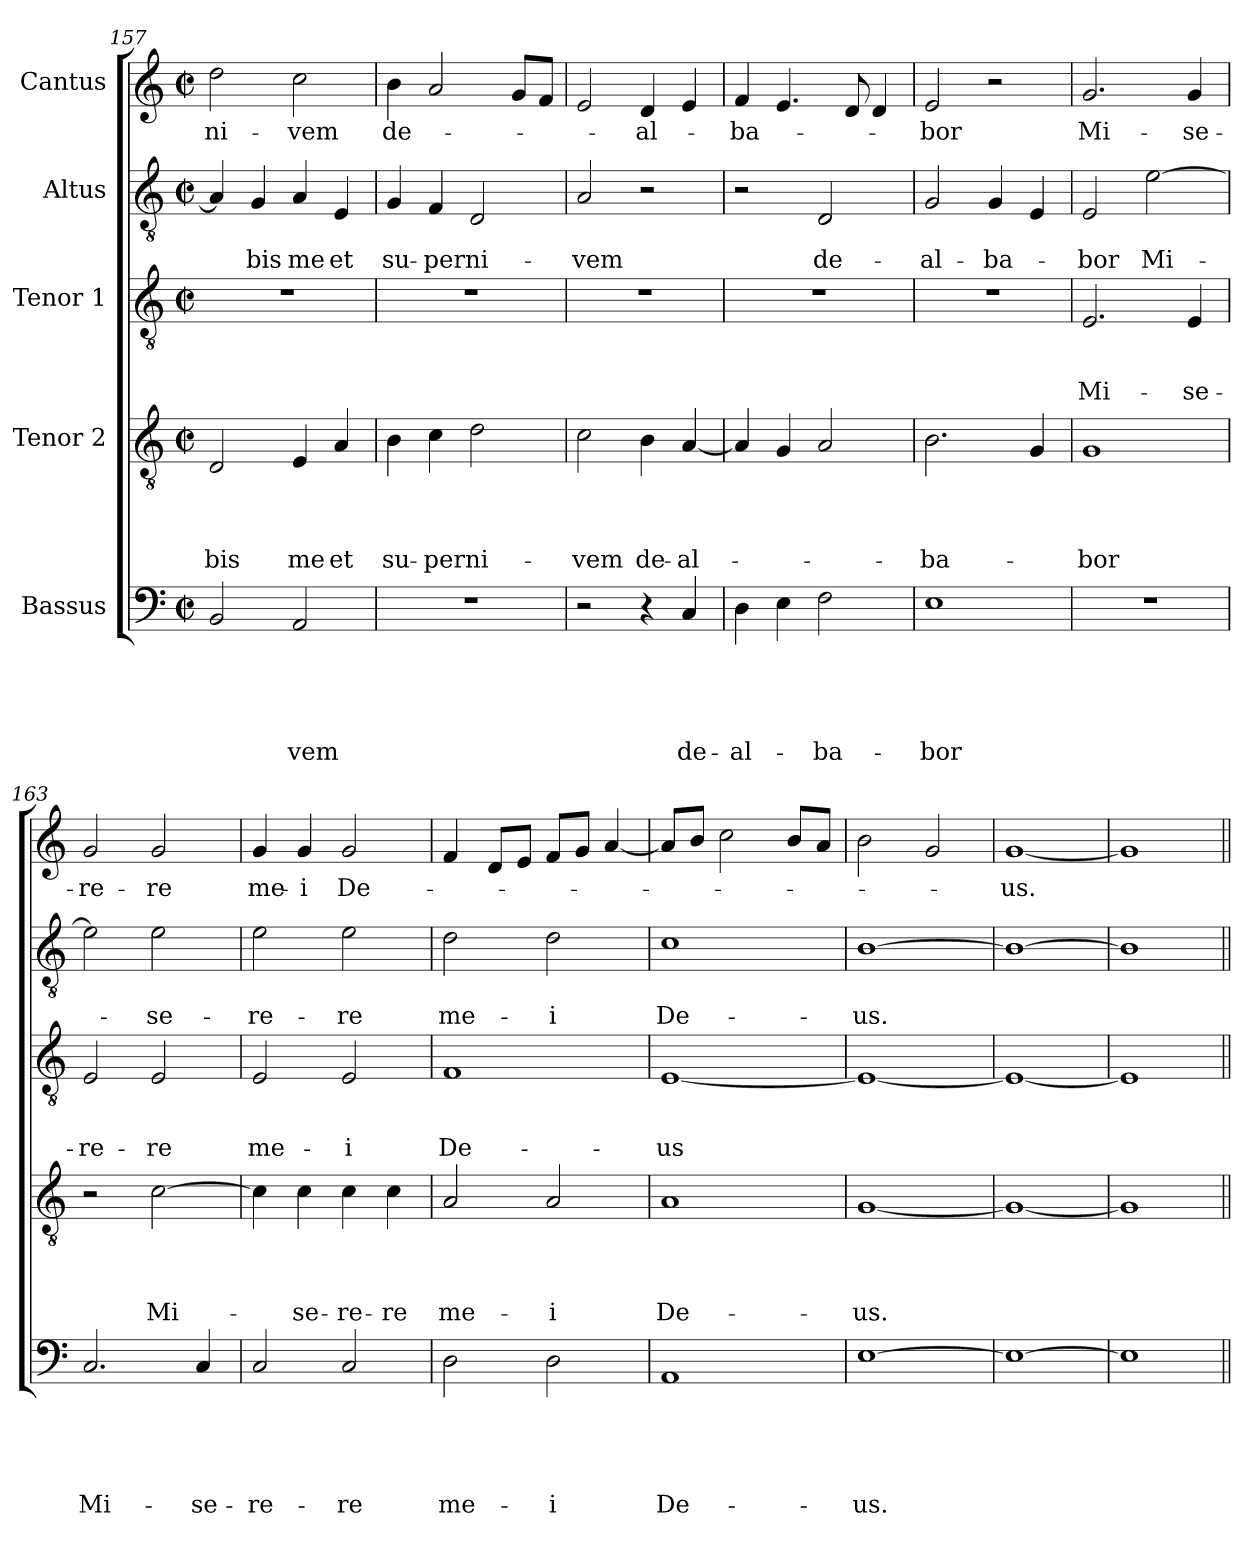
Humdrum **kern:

**kern	**text	**text	**text	**text	**text	**kern	**text	**text	**text	**text	**kern	**text	**text	**text	**kern	**text	**text	**kern	**text
*part5	*part5	*part5	*part5	*part5	*part5	*part4	*part4	*part4	*part4	*part4	*part3	*part3	*part3	*part3	*part2	*part2	*part2	*part1	*part1
*staff5	*staff5	*staff5	*staff5	*staff5	*staff5	*staff4	*staff4	*staff4	*staff4	*staff4	*staff3	*staff3	*staff3	*staff3	*staff2	*staff2	*staff2	*staff1	*staff1
*I"Bassus	*	*	*	*	*	*I"Tenor 2	*	*	*	*	*I"Tenor 1	*	*	*	*I"Altus	*	*	*I"Cantus	*
!!LO:LB:g=z
*clefF4	*	*	*	*	*	*clefGv2	*	*	*	*	*clefGv2	*	*	*	*clefGv2	*	*	*clefG2	*
*k[]	*	*	*	*	*	*k[]	*	*	*	*	*k[]	*	*	*	*k[]	*	*	*k[]	*
*C:	*	*	*	*	*	*C:	*	*	*	*	*C:	*	*	*	*C:	*	*	*C:	*
*M2/2	*	*	*	*	*	*M2/2	*	*	*	*	*M2/2	*	*	*	*M2/2	*	*	*M2/2	*
*met(c|)	*	*	*	*	*	*met(c|)	*	*	*	*	*met(c|)	*	*	*	*met(c|)	*	*	*met(c|)	*
=157	=157	=157	=157	=157	=157	=157	=157	=157	=157	=157	=157	=157	=157	=157	=157	=157	=157	=157	=157
!	!	!	!	!	!	!	!	!	!	!LO:LY:b	!	!	!	!	!	!	!	!	!LO:LY:b
2BB/	.	.	.	.	.	2D/	.	.	.	-bis	1r	.	.	.	4A/]	.	.	2dd\	ni-
!	!	!	!	!	!	!	!	!	!	!	!	!	!	!	!	!	!LO:LY:b	!	!
.	.	.	.	.	.	.	.	.	.	.	.	.	.	.	4G/	.	-bis	.	.
!	!	!	!	!	!LO:LY:b	!	!	!	!	!LO:LY:b	!	!	!	!	!	!	!LO:LY:b	!	!LO:LY:b
2AA/	.	.	.	.	-vem	4E/	.	.	.	me	.	.	.	.	4A/	.	me	2cc\	-vem
!	!	!	!	!	!	!	!	!	!	!LO:LY:b	!	!	!	!	!	!	!LO:LY:b	!	!
.	.	.	.	.	.	4A/	.	.	.	et	.	.	.	.	4E/	.	et	.	.
=158	=158	=158	=158	=158	=158	=158	=158	=158	=158	=158	=158	=158	=158	=158	=158	=158	=158	=158	=158
!	!	!	!	!	!	!	!	!	!	!LO:LY:b	!	!	!	!	!	!	!LO:LY:b	!	!LO:LY:b
1r	.	.	.	.	.	4B\	.	.	.	su-	1r	.	.	.	4G/	.	su-	4b\	de-
!	!	!	!	!	!	!	!	!	!	!LO:LY:b	!	!	!	!	!	!	!LO:LY:b	!	!
.	.	.	.	.	.	4c\	.	.	.	-per	.	.	.	.	4F/	.	-per	2a/	.
!	!	!	!	!	!	!	!	!	!	!LO:LY:b	!	!	!	!	!	!	!LO:LY:b	!	!
.	.	.	.	.	.	2d\	.	.	.	ni-	.	.	.	.	2D/	.	ni-	.	.
.	.	.	.	.	.	.	.	.	.	.	.	.	.	.	.	.	.	8g/L	.
.	.	.	.	.	.	.	.	.	.	.	.	.	.	.	.	.	.	8f/J	.
=159	=159	=159	=159	=159	=159	=159	=159	=159	=159	=159	=159	=159	=159	=159	=159	=159	=159	=159	=159
!	!	!	!	!	!	!	!	!	!	!LO:LY:b	!	!	!	!	!	!	!LO:LY:b	!	!
2r	.	.	.	.	.	2c\	.	.	.	-vem	1r	.	.	.	2A/	.	-vem	2e/	.
!	!	!	!	!	!	!	!	!	!	!LO:LY:b	!	!	!	!	!	!	!	!	!LO:LY:b
4r	.	.	.	.	.	4B\	.	.	.	de-	.	.	.	.	2r	.	.	4d/	-al-
!	!	!	!	!	!LO:LY:b	!	!	!	!	!LO:LY:b	!	!	!	!	!	!	!	!	!
4C/	.	.	.	.	de-	[4A/	.	.	.	-al-	.	.	.	.	.	.	.	4e/	.
=160	=160	=160	=160	=160	=160	=160	=160	=160	=160	=160	=160	=160	=160	=160	=160	=160	=160	=160	=160
!	!	!	!	!	!LO:LY:b	!	!	!	!	!	!	!	!	!	!	!	!	!	!LO:LY:b
4D\	.	.	.	.	-al-	4A/]	.	.	.	.	1r	.	.	.	2r	.	.	4f/	-ba-
4E\	.	.	.	.	.	4G/	.	.	.	.	.	.	.	.	.	.	.	4.e/	.
!	!	!	!	!	!LO:LY:b	!	!	!	!	!	!	!	!	!	!	!	!LO:LY:b	!	!
2F\	.	.	.	.	-ba-	2A/	.	.	.	.	.	.	.	.	2D/	.	de-	.	.
.	.	.	.	.	.	.	.	.	.	.	.	.	.	.	.	.	.	8d/	.
.	.	.	.	.	.	.	.	.	.	.	.	.	.	.	.	.	.	4d/	.
=161	=161	=161	=161	=161	=161	=161	=161	=161	=161	=161	=161	=161	=161	=161	=161	=161	=161	=161	=161
!	!	!	!	!	!LO:LY:b	!	!	!	!	!LO:LY:b	!	!	!	!	!	!	!LO:LY:b	!	!LO:LY:b
1E	.	.	.	.	-bor	2.B\	.	.	.	-ba-	1r	.	.	.	2G/	.	-al-	2e/	-bor
!	!	!	!	!	!	!	!	!	!	!	!	!	!	!	!	!	!LO:LY:b	!	!
.	.	.	.	.	.	.	.	.	.	.	.	.	.	.	4G/	.	-ba-	2r	.
.	.	.	.	.	.	4G/	.	.	.	.	.	.	.	.	4E/	.	.	.	.
=162	=162	=162	=162	=162	=162	=162	=162	=162	=162	=162	=162	=162	=162	=162	=162	=162	=162	=162	=162
!	!	!	!	!	!	!	!	!	!	!LO:LY:b	!	!	!	!LO:LY:b	!	!	!LO:LY:b	!	!LO:LY:b
1r	.	.	.	.	.	1G	.	.	.	-bor	2.E/	.	.	Mi-	2E/	.	-bor	2.g/	Mi-
!	!	!	!	!	!	!	!	!	!	!	!	!	!	!	!	!	!LO:LY:b	!	!
.	.	.	.	.	.	.	.	.	.	.	.	.	.	.	[2e\	.	Mi-	.	.
!	!	!	!	!	!	!	!	!	!	!	!	!	!	!LO:LY:b	!	!	!	!	!LO:LY:b
.	.	.	.	.	.	.	.	.	.	.	4E/	.	.	-se-	.	.	.	4g/	-se-
=163	=163	=163	=163	=163	=163	=163	=163	=163	=163	=163	=163	=163	=163	=163	=163	=163	=163	=163	=163
!	!	!	!	!	!LO:LY:b	!	!	!	!	!	!	!	!	!LO:LY:b	!	!	!	!	!LO:LY:b
2.C/	.	.	.	.	Mi-	2r	.	.	.	.	2E/	.	.	-re-	2e\]	.	.	2g/	-re-
!	!	!	!	!	!	!	!	!	!	!LO:LY:b	!	!	!	!LO:LY:b	!	!	!LO:LY:b	!	!LO:LY:b
.	.	.	.	.	.	[2c\	.	.	.	Mi-	2E/	.	.	-re	2e\	.	-se-	2g/	-re
!	!	!	!	!	!LO:LY:b	!	!	!	!	!	!	!	!	!	!	!	!	!	!
4C/	.	.	.	.	-se-	.	.	.	.	.	.	.	.	.	.	.	.	.	.
!!LO:PB:g=z
=164	=164	=164	=164	=164	=164	=164	=164	=164	=164	=164	=164	=164	=164	=164	=164	=164	=164	=164	=164
!	!	!	!	!	!LO:LY:b	!	!	!	!	!	!	!	!	!LO:LY:b	!	!	!LO:LY:b	!	!LO:LY:b
2C/	.	.	.	.	-re-	4c\]	.	.	.	.	2E/	.	.	me-	2e\	.	-re-	4g/	me-
!	!	!	!	!	!	!	!	!	!	!LO:LY:b	!	!	!	!	!	!	!	!	!LO:LY:b
.	.	.	.	.	.	4c\	.	.	.	-se-	.	.	.	.	.	.	.	4g/	-i
!	!	!	!	!	!LO:LY:b	!	!	!	!	!LO:LY:b	!	!	!	!LO:LY:b	!	!	!LO:LY:b	!	!LO:LY:b
2C/	.	.	.	.	-re	4c\	.	.	.	-re-	2E/	.	.	-i	2e\	.	-re	2g/	De-
!	!	!	!	!	!	!	!	!	!	!LO:LY:b	!	!	!	!	!	!	!	!	!
.	.	.	.	.	.	4c\	.	.	.	-re	.	.	.	.	.	.	.	.	.
=165	=165	=165	=165	=165	=165	=165	=165	=165	=165	=165	=165	=165	=165	=165	=165	=165	=165	=165	=165
!	!	!	!	!	!LO:LY:b	!	!	!	!	!LO:LY:b	!	!	!	!LO:LY:b	!	!	!LO:LY:b	!	!
2D\	.	.	.	.	me-	2A/	.	.	.	me-	1F	.	.	De-	2d\	.	me-	4f/	.
.	.	.	.	.	.	.	.	.	.	.	.	.	.	.	.	.	.	8d/L	.
.	.	.	.	.	.	.	.	.	.	.	.	.	.	.	.	.	.	8e/J	.
!	!	!	!	!	!LO:LY:b	!	!	!	!	!LO:LY:b	!	!	!	!	!	!	!LO:LY:b	!	!
2D\	.	.	.	.	-i	2A/	.	.	.	-i	.	.	.	.	2d\	.	-i	8f/L	.
.	.	.	.	.	.	.	.	.	.	.	.	.	.	.	.	.	.	8g/J	.
.	.	.	.	.	.	.	.	.	.	.	.	.	.	.	.	.	.	[4a/	.
=166	=166	=166	=166	=166	=166	=166	=166	=166	=166	=166	=166	=166	=166	=166	=166	=166	=166	=166	=166
!	!	!	!	!	!LO:LY:b	!	!	!	!	!LO:LY:b	!	!	!	!LO:LY:b	!	!	!LO:LY:b	!	!
1AA	.	.	.	.	De-	1A	.	.	.	De-	[1E	.	.	-us	1c	.	De-	8a/L]	.
.	.	.	.	.	.	.	.	.	.	.	.	.	.	.	.	.	.	8b/J	.
.	.	.	.	.	.	.	.	.	.	.	.	.	.	.	.	.	.	2cc\	.
.	.	.	.	.	.	.	.	.	.	.	.	.	.	.	.	.	.	8b/L	.
.	.	.	.	.	.	.	.	.	.	.	.	.	.	.	.	.	.	8a/J	.
=167	=167	=167	=167	=167	=167	=167	=167	=167	=167	=167	=167	=167	=167	=167	=167	=167	=167	=167	=167
!	!	!	!	!	!LO:LY:b	!	!	!	!	!LO:LY:b	!	!	!	!	!	!	!LO:LY:b	!	!
[1E	.	.	.	.	-us.	[1G	.	.	.	-us.	1E_	.	.	.	[1B	.	-us.	2b\	.
.	.	.	.	.	.	.	.	.	.	.	.	.	.	.	.	.	.	2g/	.
=168	=168	=168	=168	=168	=168	=168	=168	=168	=168	=168	=168	=168	=168	=168	=168	=168	=168	=168	=168
!	!	!	!	!	!	!	!	!	!	!	!	!	!	!	!	!	!	!	!LO:LY:b
1E_	.	.	.	.	.	1G_	.	.	.	.	1E_	.	.	.	1B_	.	.	[1g	-us.
=169	=169	=169	=169	=169	=169	=169	=169	=169	=169	=169	=169	=169	=169	=169	=169	=169	=169	=169	=169
1E]	.	.	.	.	.	1G]	.	.	.	.	1E]	.	.	.	1B]	.	.	1g]	.
=||	=||	=||	=||	=||	=||	=||	=||	=||	=||	=||	=||	=||	=||	=||	=||	=||	=||	=||	=||
*-	*-	*-	*-	*-	*-	*-	*-	*-	*-	*-	*-	*-	*-	*-	*-	*-	*-	*-	*-
